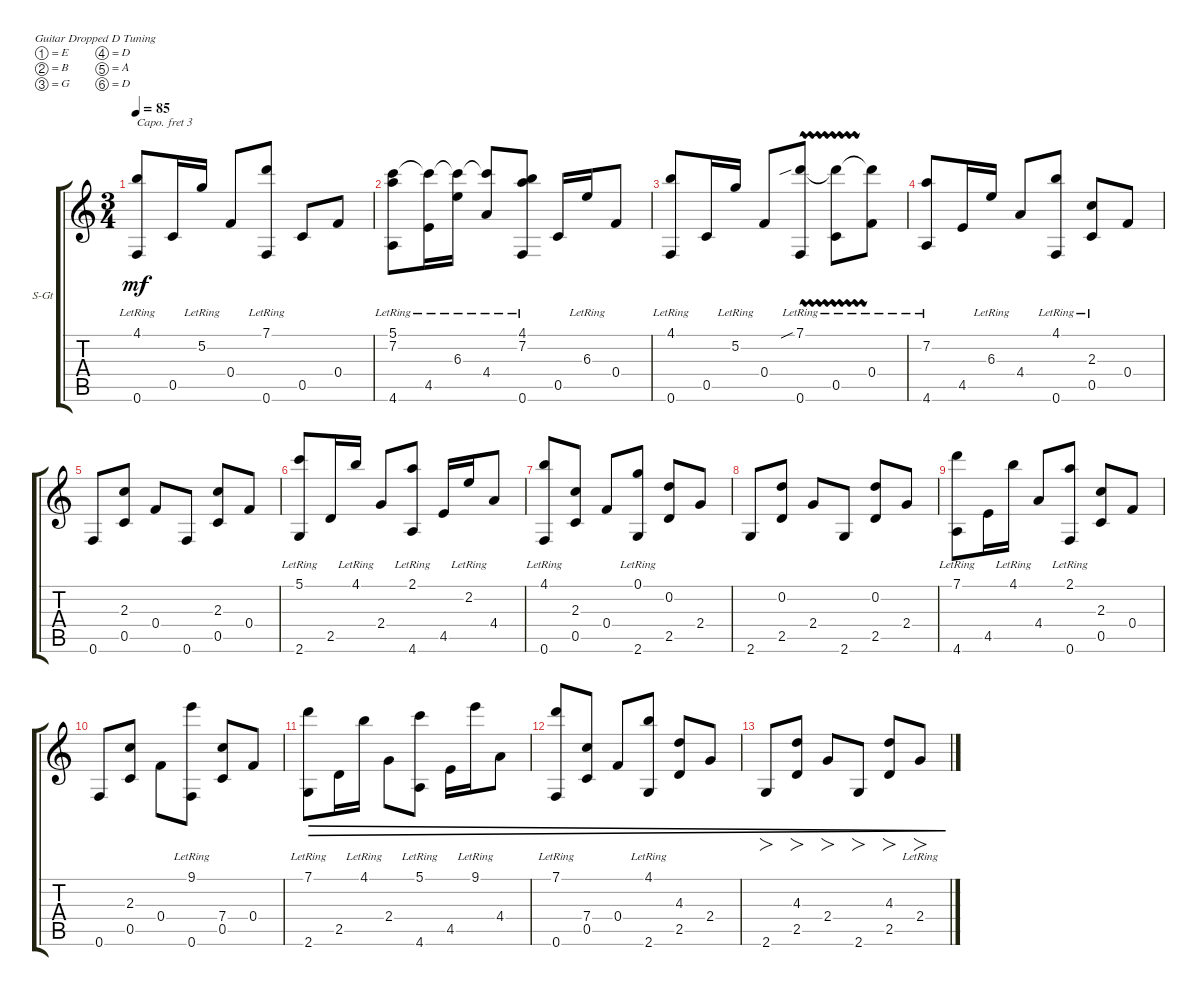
\defaultSystemsLayout 4
\bracketExtendMode groupsimilarinstruments
\firstSystemTrackNameOrientation horizontal
\otherSystemsTrackNameOrientation horizontal
\track ("Steel Guitar" "S-Gt") {instrument acousticguitarnylon}
\staff {score tabs}
\capo 3
\tuning (E4 B3 G3 D3 A2 D2)
\ts (3 4)
\tempo 85
\clef g2
\ks c
(4.1{lr} 0.6).8{dy mf} 0.5.16 5.2{lr}.16 0.4.8 (7.1{lr} 0.6).8 0.5.8 0.4.8 |
(5.1{lr} 7.2 4.6).8 (4.5 5.1{lr t}).16 (6.3 5.1{lr t}).16 (4.4 5.1{lr t}).8 (0.6 4.1{lr} 7.2{lr}).8 0.5.16 6.3{lr}.16 0.4.8 |
(0.6 4.1{lr}).8 0.5.16 5.2{lr}.16 0.4.8 (0.6 7.1{vw sib lr}).8 (0.5 7.1{lr t}).8 (0.4 7.1{lr t}).8 |
(4.6 7.2{lr}).8 4.5.16 6.3{lr}.16 4.4.8 (4.1{lr} 0.6).8 (2.3{lr} 0.5).8 0.4.8 |
0.6.8 (0.5 2.3).8 0.4.8 0.6.8 (0.5 2.3).8 0.4.8 |
(2.6 5.1{lr}).8 2.5.16 4.1{lr}.16 2.4.8 (4.6 2.1{lr}).8 4.5.16 2.2{lr}.16 4.4.8 |
(0.6 4.1{lr}).8 (0.5 2.3).8 0.4.8 (2.6 0.1{lr}).8 (2.5 0.2).8 2.4.8 |
2.6.8 (2.5 0.2).8 2.4.8 2.6.8 (2.5 0.2).8 2.4.8 |
(7.1{lr} 4.6).8 4.5.16 4.1{lr}.16 4.4.8 (0.6 2.1{lr}).8 (0.5 2.3).8 0.4.8 |
0.6.8 (0.5 2.3).8 0.4.8 (9.1{lr} 0.6).8 (0.5 7.4).8 0.4.8 |
(2.6 7.1{lr}).8{dec} 2.5.16{dec} 4.1{lr}.16{dec} 2.4.8{dec} (4.6 5.1{lr}).8{dec} 4.5.16{dec} 9.1{lr}.16{dec} 4.4.8{dec} |
(7.1{lr} 0.6).8{dec} (0.5 7.4).8{dec} 0.4.8{dec} (4.1{lr} 2.6).8{dec} (2.5 4.3).8{dec} 2.4.8{dec} |
2.6.8{fo dec} (2.5 4.3).8{fo dec} 2.4.8{fo dec} 2.6.8{fo dec} (2.5 4.3).8{fo dec} 2.4{lr}.8{fo dec}
